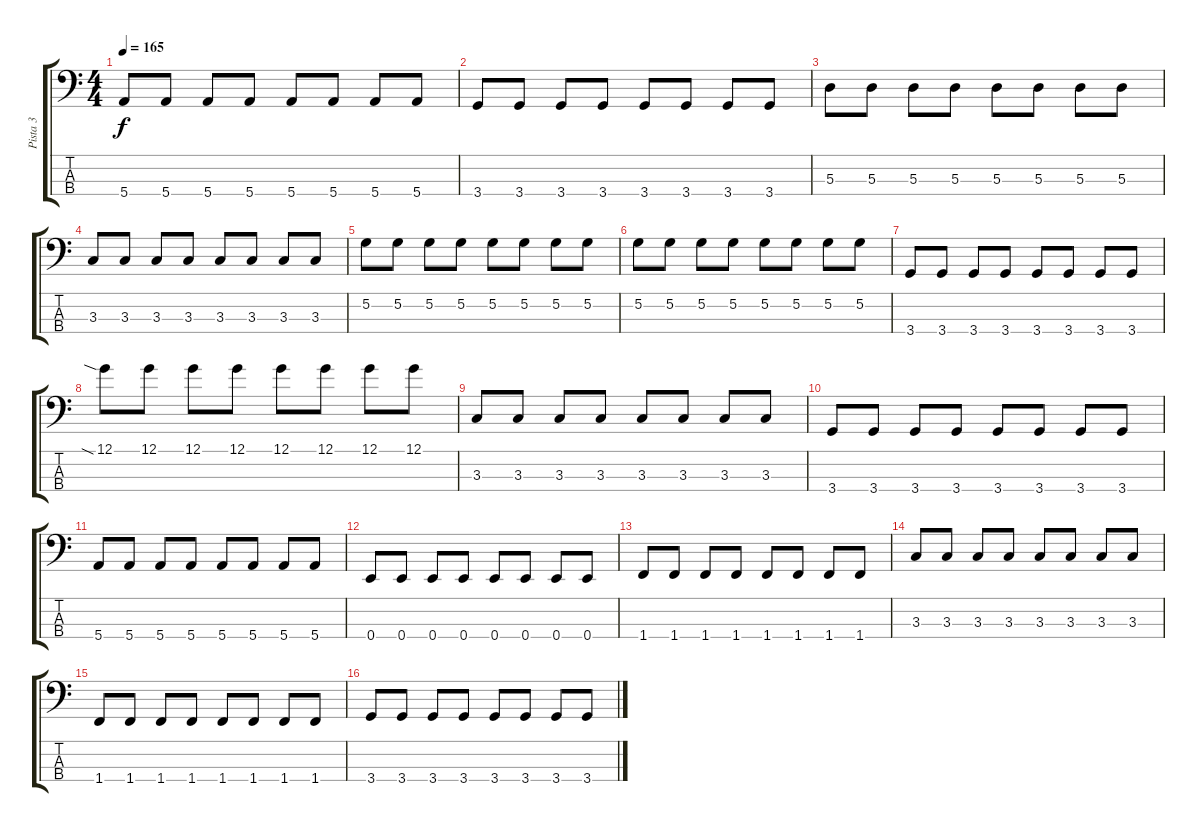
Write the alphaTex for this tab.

\track ("Pista 3" "Pista 3") {instrument electricbassfinger}
\staff {score tabs}
\tuning (G2 D2 A1 E1) {hide}
\ts (4 4)
\tempo 165
\clef f4
\ks c
5.4.8{dy f} 5.4.8 5.4.8 5.4.8 5.4.8 5.4.8 5.4.8 5.4.8 |
3.4.8 3.4.8 3.4.8 3.4.8 3.4.8 3.4.8 3.4.8 3.4.8 |
5.3.8 5.3.8 5.3.8 5.3.8 5.3.8 5.3.8 5.3.8 5.3.8 |
3.3.8 3.3.8 3.3.8 3.3.8 3.3.8 3.3.8 3.3.8 3.3.8 |
5.2.8 5.2.8 5.2.8 5.2.8 5.2.8 5.2.8 5.2.8 5.2.8 |
5.2.8 5.2.8 5.2.8 5.2.8 5.2.8 5.2.8 5.2.8 5.2.8 |
3.4.8 3.4.8 3.4.8 3.4.8 3.4.8 3.4.8 3.4.8 3.4.8 |
12.1{sia}.8 12.1.8 12.1.8 12.1.8 12.1.8 12.1.8 12.1.8 12.1.8 |
3.3.8 3.3.8 3.3.8 3.3.8 3.3.8 3.3.8 3.3.8 3.3.8 |
3.4.8 3.4.8 3.4.8 3.4.8 3.4.8 3.4.8 3.4.8 3.4.8 |
5.4.8 5.4.8 5.4.8 5.4.8 5.4.8 5.4.8 5.4.8 5.4.8 |
0.4.8 0.4.8 0.4.8 0.4.8 0.4.8 0.4.8 0.4.8 0.4.8 |
1.4.8 1.4.8 1.4.8 1.4.8 1.4.8 1.4.8 1.4.8 1.4.8 |
3.3.8 3.3.8 3.3.8 3.3.8 3.3.8 3.3.8 3.3.8 3.3.8 |
1.4.8 1.4.8 1.4.8 1.4.8 1.4.8 1.4.8 1.4.8 1.4.8 |
3.4.8 3.4.8 3.4.8 3.4.8 3.4.8 3.4.8 3.4.8 3.4.8
